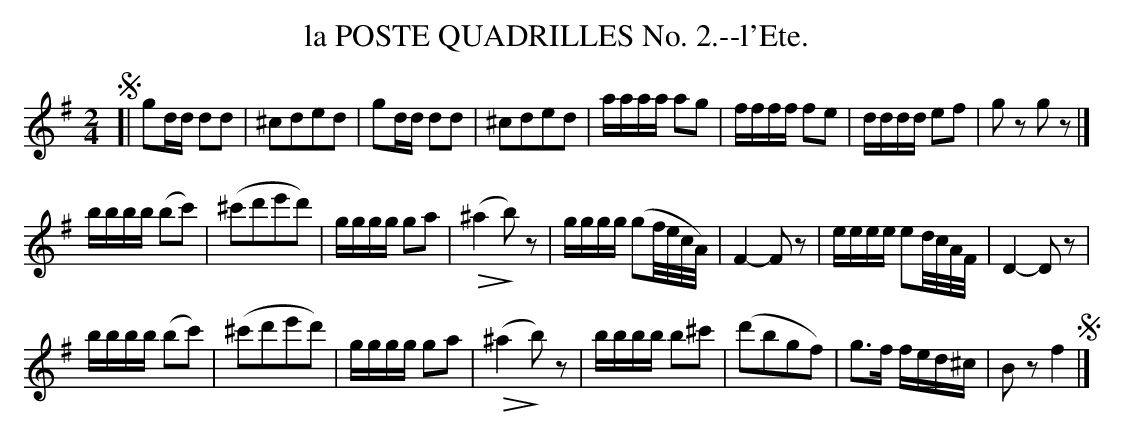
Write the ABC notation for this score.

X:1
T: la POSTE QUADRILLES No. 2.--l'Ete.
U: Q=!diminuendo(!
U: q=!diminuendo)!
M: 2/4
L: 1/16
K: G
!segno![|\
g2dd d2d2 | ^c2d2e2d2 | g2dd d2d2 | ^c2d2e2d2 |\
aaaa a2g2 | ffff f2e2 | dddd e2f2 | g2z2 g2z2 |]
bbbb (b2c'2) | (^c'2d'2e'2d'2) | gggg g2a2 | Q(^a4 qb2)z2 |\
gggg (g2f/e/c/A/) | F4- F2z2 | eeee e2d/c/A/F/ | D4- D2z2 |
bbbb (b2c'2) | (^c'2d'2e'2d'2) | gggg g2a2 | Q(^a4 qb2)z2 |\
bbbb b2^c'2 | (d'2b2g2f2) | g3f fed^c | B2z2 f4 !segno!|]
